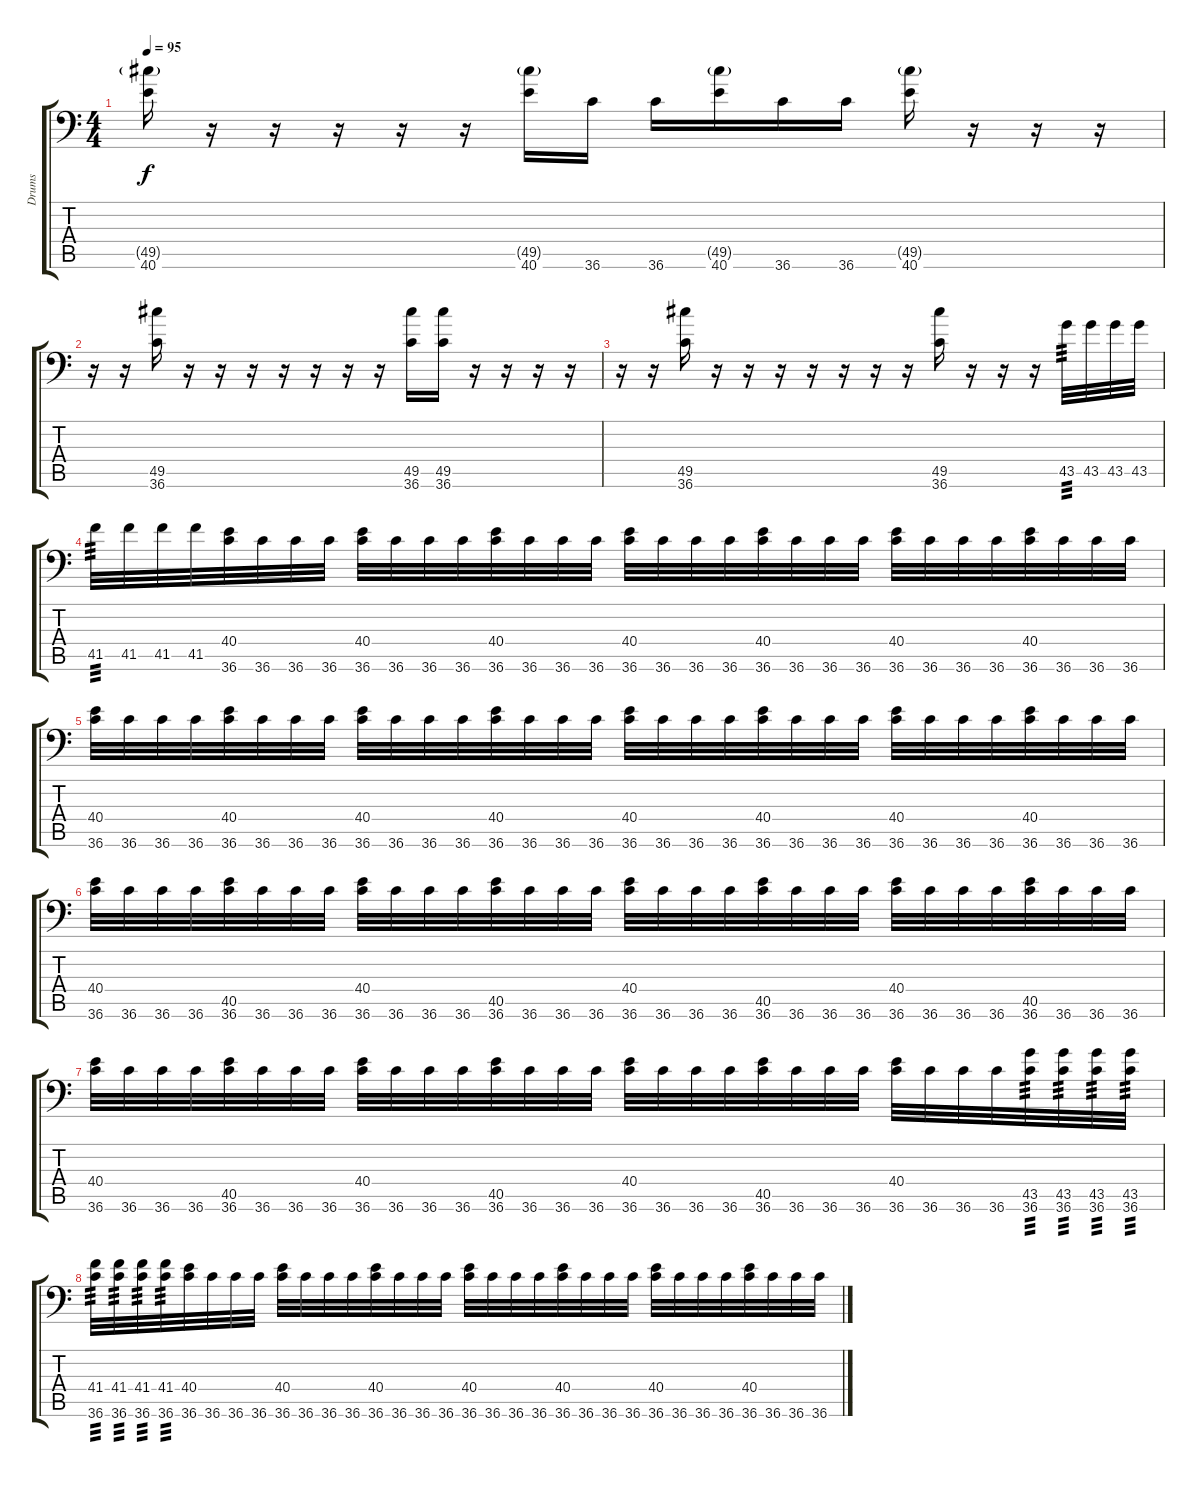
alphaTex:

\track ("Drums" "Drums") {instrument acousticgrandpiano}
\staff {score tabs}
\tuning (C-1 C-1 C-1 C-1 C-1 C-1) {hide}
\ts (4 4)
\tempo 95
\clef f4
\ks c
(49.5{g} 40.6).16{dy f} r.16 r.16 r.16 r.16 r.16 (49.5{g} 40.6).16 36.6.16 36.6.16 (49.5{g} 40.6).16 36.6.16 36.6.16 (49.5{g} 40.6).16 r.16 r.16 r.16 |
r.16 r.16 (49.5 36.6).16 r.16 r.16 r.16 r.16 r.16 r.16 r.16 (49.5 36.6).16 (49.5 36.6).16 r.16 r.16 r.16 r.16 |
r.16 r.16 (49.5 36.6).16 r.16 r.16 r.16 r.16 r.16 r.16 r.16 (49.5 36.6).16 r.16 r.16 r.16 43.5.32{tp 3} 43.5.32 43.5.32 43.5.32 |
41.5.32{tp 3} 41.5.32 41.5.32 41.5.32 (40.4 36.6).32 36.6.32 36.6.32 36.6.32 (40.4 36.6).32 36.6.32 36.6.32 36.6.32 (40.4 36.6).32 36.6.32 36.6.32 36.6.32 (40.4 36.6).32 36.6.32 36.6.32 36.6.32 (40.4 36.6).32 36.6.32 36.6.32 36.6.32 (40.4 36.6).32 36.6.32 36.6.32 36.6.32 (40.4 36.6).32 36.6.32 36.6.32 36.6.32 |
(40.4 36.6).32 36.6.32 36.6.32 36.6.32 (40.4 36.6).32 36.6.32 36.6.32 36.6.32 (40.4 36.6).32 36.6.32 36.6.32 36.6.32 (40.4 36.6).32 36.6.32 36.6.32 36.6.32 (40.4 36.6).32 36.6.32 36.6.32 36.6.32 (40.4 36.6).32 36.6.32 36.6.32 36.6.32 (40.4 36.6).32 36.6.32 36.6.32 36.6.32 (40.4 36.6).32 36.6.32 36.6.32 36.6.32 |
(40.4 36.6).32 36.6.32 36.6.32 36.6.32 (40.5 36.6).32 36.6.32 36.6.32 36.6.32 (40.4 36.6).32 36.6.32 36.6.32 36.6.32 (40.5 36.6).32 36.6.32 36.6.32 36.6.32 (40.4 36.6).32 36.6.32 36.6.32 36.6.32 (40.5 36.6).32 36.6.32 36.6.32 36.6.32 (40.4 36.6).32 36.6.32 36.6.32 36.6.32 (40.5 36.6).32 36.6.32 36.6.32 36.6.32 |
(40.4 36.6).32 36.6.32 36.6.32 36.6.32 (40.5 36.6).32 36.6.32 36.6.32 36.6.32 (40.4 36.6).32 36.6.32 36.6.32 36.6.32 (40.5 36.6).32 36.6.32 36.6.32 36.6.32 (40.4 36.6).32 36.6.32 36.6.32 36.6.32 (40.5 36.6).32 36.6.32 36.6.32 36.6.32 (40.4 36.6).32 36.6.32 36.6.32 36.6.32 (43.5 36.6).32{tp 3} (43.5 36.6).32{tp 3} (43.5 36.6).32{tp 3} (43.5 36.6).32{tp 3} |
(41.4 36.6).32{tp 3} (41.4 36.6).32{tp 3} (41.4 36.6).32{tp 3} (41.4 36.6).32{tp 3} (40.4 36.6).32 36.6.32 36.6.32 36.6.32 (40.4 36.6).32 36.6.32 36.6.32 36.6.32 (40.4 36.6).32 36.6.32 36.6.32 36.6.32 (40.4 36.6).32 36.6.32 36.6.32 36.6.32 (40.4 36.6).32 36.6.32 36.6.32 36.6.32 (40.4 36.6).32 36.6.32 36.6.32 36.6.32 (40.4 36.6).32 36.6.32 36.6.32 36.6.32
